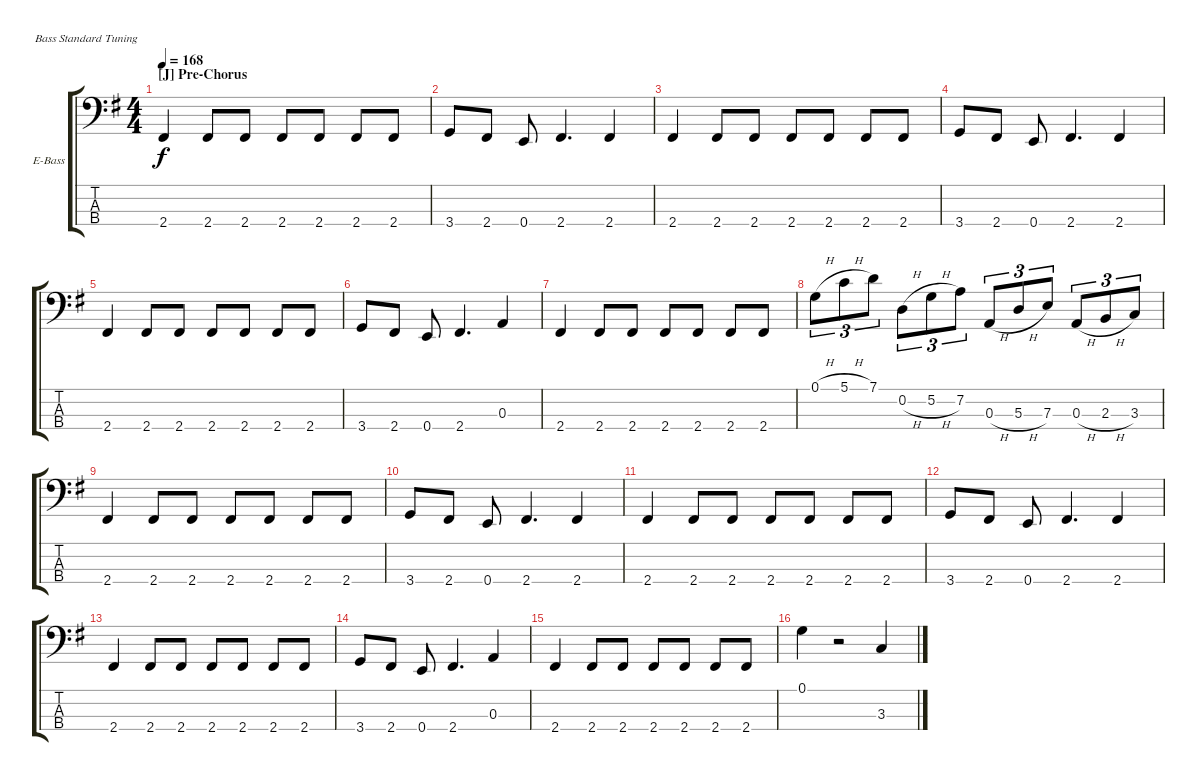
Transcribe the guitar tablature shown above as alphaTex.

\bracketExtendMode groupsimilarinstruments
\firstSystemTrackNameOrientation horizontal
\otherSystemsTrackNameOrientation horizontal
\track ("Bass" "E-Bass") {instrument electricbasspick}
\staff {score tabs}
\tuning (G2 D2 A1 E1)
\ts (4 4)
\section ("J" "Pre-Chorus")
\tempo 168
\clef f4
\scale
1.07818
\ks g
2.4.4{dy f} 2.4.8 2.4.8 2.4.8 2.4.8 2.4.8 2.4.8 |
\scale
0.921816 3.4.8 2.4.8 0.4.8 2.4.4{d} 2.4.4 |
\scale
1.07818 2.4.4 2.4.8 2.4.8 2.4.8 2.4.8 2.4.8 2.4.8 |
\scale
0.921816 3.4.8 2.4.8 0.4.8 2.4.4{d} 2.4.4 |
\scale
1.07818 2.4.4 2.4.8 2.4.8 2.4.8 2.4.8 2.4.8 2.4.8 |
\scale
0.921816 3.4.8 2.4.8 0.4.8 2.4.4{d} 0.3.4 |
\scale
1.07818 2.4.4 2.4.8 2.4.8 2.4.8 2.4.8 2.4.8 2.4.8 |
\scale
0.921816 0.1{h}.8{tu (3 2)} 5.1{h}.8{tu (3 2)} 7.1.8{tu (3 2)} 0.2{h}.8{tu (3 2)} 5.2{h}.8{tu (3 2)} 7.2.8{tu (3 2)} 0.3{h}.8{tu (3 2)} 5.3{h}.8{tu (3 2)} 7.3.8{tu (3 2)} 0.3{h}.8{tu (3 2)} 2.3{h}.8{tu (3 2)} 3.3.8{tu (3 2)} |
\scale
1.07818 2.4.4 2.4.8 2.4.8 2.4.8 2.4.8 2.4.8 2.4.8 |
\scale
0.921816 3.4.8 2.4.8 0.4.8 2.4.4{d} 2.4.4 |
\scale
1.07818 2.4.4 2.4.8 2.4.8 2.4.8 2.4.8 2.4.8 2.4.8 |
\scale
0.921816 3.4.8 2.4.8 0.4.8 2.4.4{d} 2.4.4 |
\scale
1.07818 2.4.4 2.4.8 2.4.8 2.4.8 2.4.8 2.4.8 2.4.8 |
\scale
0.921816 3.4.8 2.4.8 0.4.8 2.4.4{d} 0.3.4 |
\scale
1.07818 2.4.4 2.4.8 2.4.8 2.4.8 2.4.8 2.4.8 2.4.8 |
\scale
0.921816 0.1.4 r.2 3.3.4
